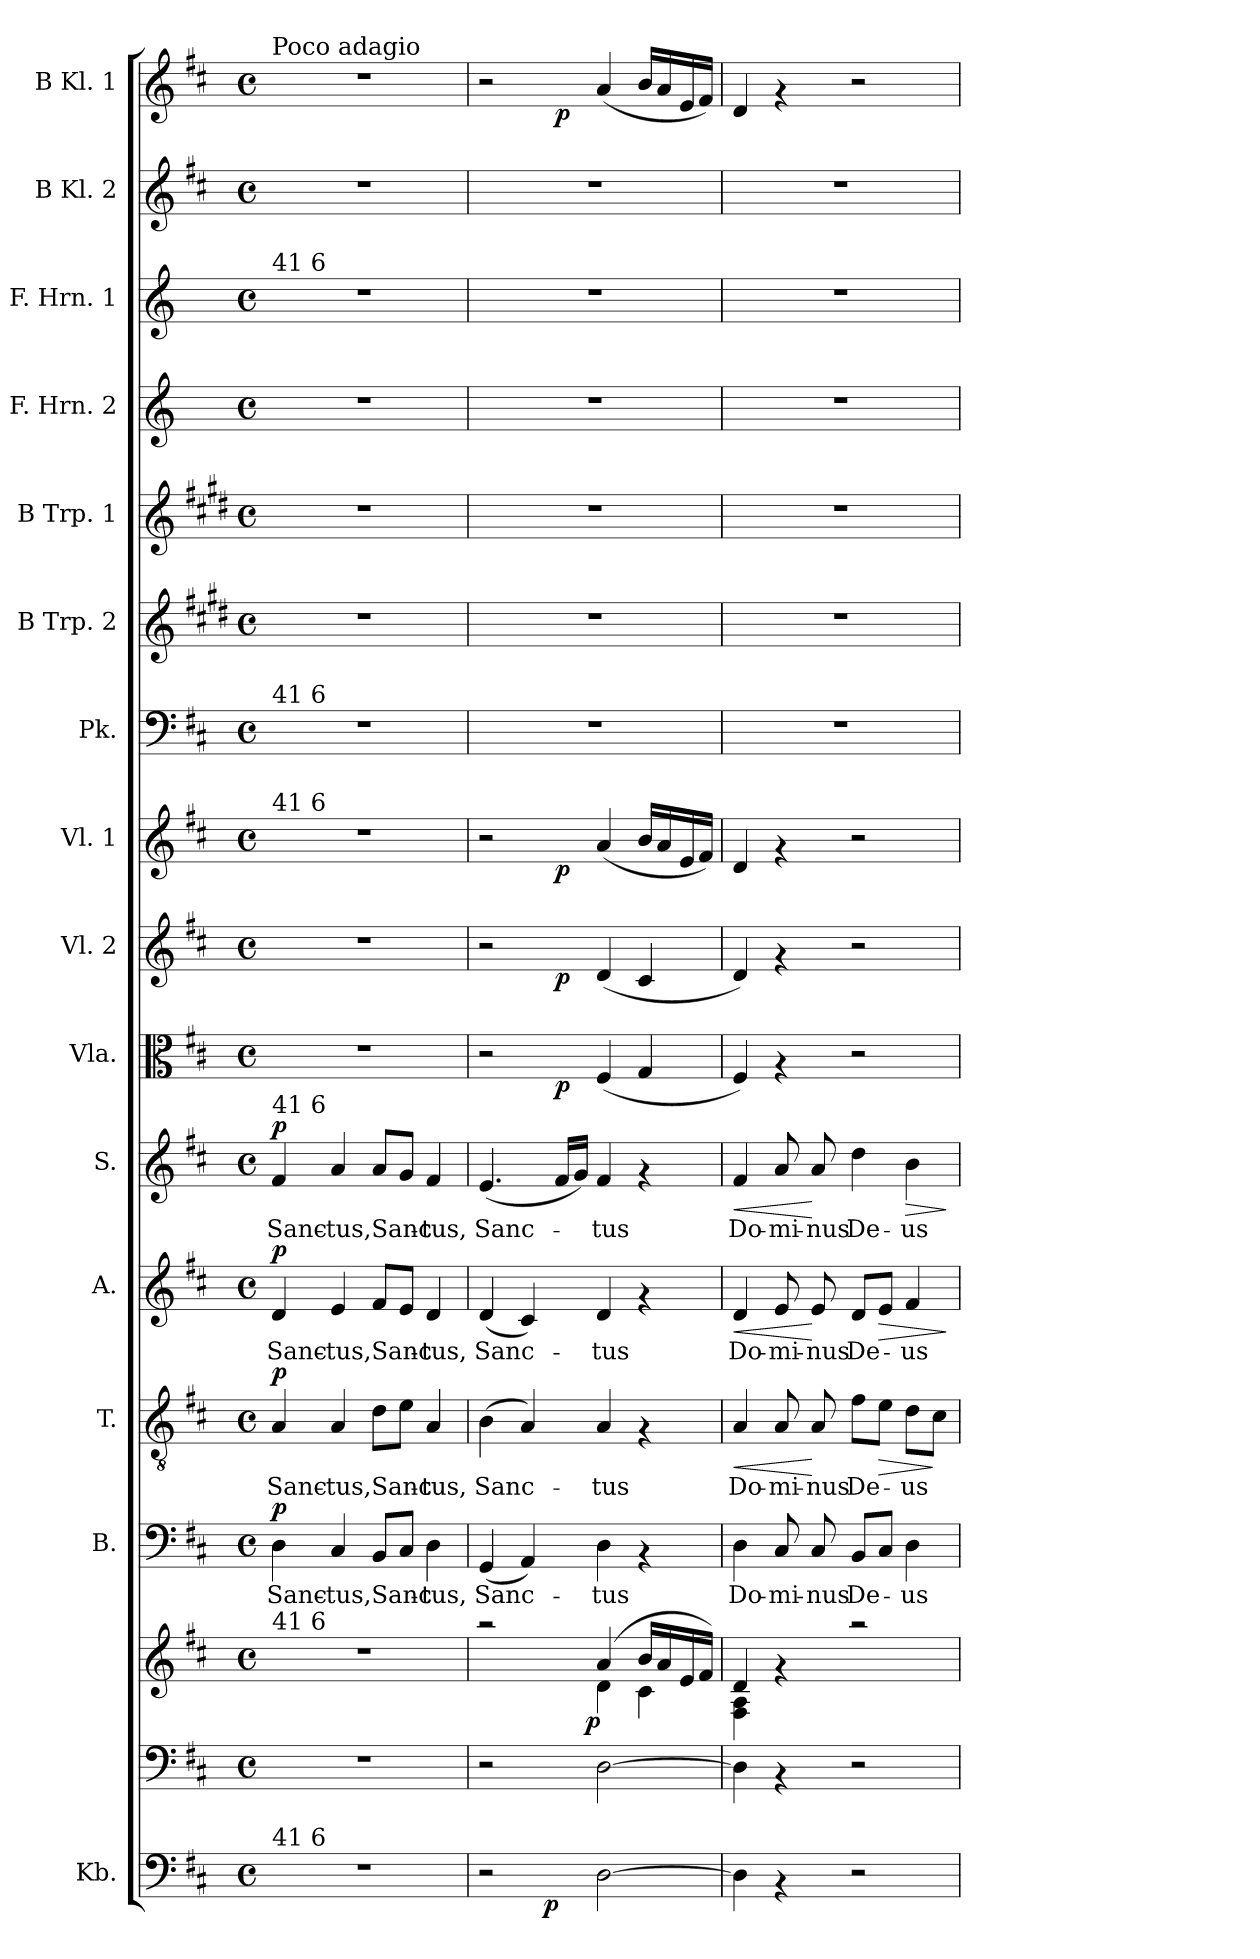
**kern	**dynam	**kern	**kern	**dynam	**kern	**text	**dynam	**kern	**text	**dynam	**kern	**text	**dynam	**kern	**text	**dynam	**kern	**dynam	**kern	**dynam	**kern	**dynam	**kern	**kern	**kern	**kern	**kern	**kern	**kern	**dynam
*part17	*part17	*part16	*part15	*part15	*part14	*part14	*part14	*part13	*part13	*part13	*part12	*part12	*part12	*part11	*part11	*part11	*part10	*part10	*part9	*part9	*part8	*part8	*part7	*part6	*part5	*part4	*part3	*part2	*part1	*part1
*staff17	*staff17	*staff16	*staff15	*staff15	*staff14	*staff14	*staff14	*staff13	*staff13	*staff13	*staff12	*staff12	*staff12	*staff11	*staff11	*staff11	*staff10	*staff10	*staff9	*staff9	*staff8	*staff8	*staff7	*staff6	*staff5	*staff4	*staff3	*staff2	*staff1	*staff1
*I"Kb.	*	*	*	*	*I"B.	*	*	*I"T.	*	*	*I"A.	*	*	*I"S.	*	*	*I"Vla.	*	*I"Vl. 2	*	*I"Vl. 1	*	*I"Pk.	*I"B Trp. 2	*I"B Trp. 1	*I"F. Hrn. 2	*I"F. Hrn. 1	*I"B Kl. 2	*I"B Kl. 1	*
*I'Kb.	*	*	*	*	*I'B.	*	*	*I'T.	*	*	*I'A.	*	*	*I'S.	*	*	*I'Vla.	*	*I'Vl. 2	*	*I'Vl. 1	*	*I'Pk.	*I'B Trp. 2	*I'B Trp. 1	*I'F. Hrn. 2	*I'F. Hrn. 1	*I'B Kl. 2	*I'B Kl. 1	*
*clefF4	*	*clefF4	*clefG2	*	*clefF4	*	*	*clefGv2	*	*	*clefG2	*	*	*clefG2	*	*	*clefC3	*	*clefG2	*	*clefG2	*	*clefF4	*clefG2	*clefG2	*clefG2	*clefG2	*clefG2	*clefG2	*
*	*	*	*	*	*	*	*	*	*	*	*	*	*	*	*	*	*	*	*	*	*	*	*	*ITrd1c2	*ITrd1c2	*ITrd-1c-2	*ITrd-1c-2	*	*	*
*k[f#c#]	*	*k[f#c#]	*k[f#c#]	*	*k[f#c#]	*	*	*k[f#c#]	*	*	*k[f#c#]	*	*	*k[f#c#]	*	*	*k[f#c#]	*	*k[f#c#]	*	*k[f#c#]	*	*k[f#c#]	*k[f#c#]	*k[f#c#]	*k[f#c#]	*k[f#c#]	*k[f#c#]	*k[f#c#]	*
*D:	*	*D:	*D:	*	*D:	*	*	*D:	*	*	*D:	*	*	*D:	*	*	*D:	*	*D:	*	*D:	*	*D:	*D:	*D:	*D:	*D:	*D:	*D:	*
*M4/4	*	*M4/4	*M4/4	*	*M4/4	*	*	*M4/4	*	*	*M4/4	*	*	*M4/4	*	*	*M4/4	*	*M4/4	*	*M4/4	*	*M4/4	*M4/4	*M4/4	*M4/4	*M4/4	*M4/4	*M4/4	*
*met(c)	*	*met(c)	*met(c)	*	*met(c)	*	*	*met(c)	*	*	*met(c)	*	*	*met(c)	*	*	*met(c)	*	*met(c)	*	*met(c)	*	*met(c)	*met(c)	*met(c)	*met(c)	*met(c)	*met(c)	*met(c)	*
=1	=1	=1	=1	=1	=1	=1	=1	=1	=1	=1	=1	=1	=1	=1	=1	=1	=1	=1	=1	=1	=1	=1	=1	=1	=1	=1	=1	=1	=1	=1
!	!	!	!	!	!	!	!	!	!	!	!	!	!	!	!	!	!	!	!	!	!	!	!	!	!	!	!	!	!LO:TX:a:t=Poco adagio	!
!	!	!	!	!	!	!	!	!	!	!	!	!	!	!	!	!	!	!	!	!	!	!	!	!	!	!	!LO:TX:a:t=41 6	!	!	!
!	!	!	!	!	!	!	!	!	!	!	!	!	!	!	!	!	!	!	!	!	!	!	!LO:TX:a:t=41 6	!	!	!	!	!	!	!
!	!	!	!	!	!	!	!	!	!	!	!	!	!	!	!	!	!	!	!	!	!LO:TX:a:t=41 6	!	!	!	!	!	!	!	!	!
!	!	!	!	!	!	!	!	!	!	!	!	!	!	!LO:TX:a:t=41 6	!	!	!	!	!	!	!	!	!	!	!	!	!	!	!	!
!	!	!	!LO:TX:a:t=41 6	!	!	!	!	!	!	!	!	!	!	!	!	!	!	!	!	!	!	!	!	!	!	!	!	!	!	!
!LO:TX:a:t=41 6	!	!	!	!	!	!	!	!	!	!	!	!	!	!	!	!	!	!	!	!	!	!	!	!	!	!	!	!	!	!
!	!	!	!	!	!	!LO:LY:b	!LO:DY:a	!	!LO:LY:b	!LO:DY:a	!	!LO:LY:b	!LO:DY:a	!	!LO:LY:b	!LO:DY:a	!	!	!	!	!	!	!	!	!	!	!	!	!	!
1r	.	1r	1r	.	4D\	Sanc-	p	4A/	Sanc-	p	4d/	Sanc-	p	4f#/	Sanc-	p	1r	.	1r	.	1r	.	1r	1r	1r	1r	1r	1r	1r	.
!	!	!	!	!	!	!LO:LY:b	!	!	!LO:LY:b	!	!	!LO:LY:b	!	!	!LO:LY:b	!	!	!	!	!	!	!	!	!	!	!	!	!	!	!
.	.	.	.	.	4C#/	-tus,Sanc-	.	4A/	-tus,Sanc-	.	4e/	-tus,Sanc-	.	4a/	-tus,Sanc-	.	.	.	.	.	.	.	.	.	.	.	.	.	.	.
.	.	.	.	.	8BB/L	.	.	8d\L	.	.	8f#/L	.	.	8a/L	.	.	.	.	.	.	.	.	.	.	.	.	.	.	.	.
.	.	.	.	.	8C#/J	.	.	8e\J	.	.	8e/J	.	.	8g/J	.	.	.	.	.	.	.	.	.	.	.	.	.	.	.	.
!	!	!	!	!	!	!LO:LY:b	!	!	!LO:LY:b	!	!	!LO:LY:b	!	!	!LO:LY:b	!	!	!	!	!	!	!	!	!	!	!	!	!	!	!
.	.	.	.	.	4D\	-tus,	.	4A/	-tus,	.	4d/	-tus,	.	4f#/	-tus,	.	.	.	.	.	.	.	.	.	.	.	.	.	.	.
=2	=2	=2	=2	=2	=2	=2	=2	=2	=2	=2	=2	=2	=2	=2	=2	=2	=2	=2	=2	=2	=2	=2	=2	=2	=2	=2	=2	=2	=2	=2
*	*	*	*^	*	*	*	*	*	*	*	*	*	*	*	*	*	*	*	*	*	*	*	*	*	*	*	*	*	*	*
!	!	!	!	!	!	!	!LO:LY:b	!	!	!LO:LY:b	!	!	!LO:LY:b	!	!	!LO:LY:b	!	!	!	!	!	!	!	!	!	!	!	!	!	!	!
*^	*	*	*	*^	*	*	*	*	*	*	*	*	*	*	*	*	*	*^	*	*^	*	*^	*	*	*	*	*	*	*	*^	*
2r	4ryy	.	2r	2raa	2ryy	4...ryy	.	(<4GG/	Sanc-	.	(>4B\	Sanc-	.	(<4d/	Sanc-	.	(<4.e/	Sanc-	.	2r	4.ryy	.	2r	4.ryy	.	2r	4.ryy	.	1r	1r	1r	1r	1r	1r	2r	4.ryy	.
.	16.ryy	.	.	.	.	.	.	4AA/)	.	.	4A/)	.	.	4c#/)	.	.	.	.	.	.	.	.	.	.	.	.	.	.	.	.	.	.	.	.	.	.	.
!	!	!LO:DY:b	!	!	!	!	!	!	!	!	!	!	!	!	!	!	!	!	!	!	!	!	!	!	!	!	!	!	!	!	!	!	!	!	!	!	!
.	2ryy	p	.	.	.	.	.	.	.	.	.	.	.	.	.	.	.	.	.	.	.	.	.	.	.	.	.	.	.	.	.	.	.	.	.	.	.
!	!	!	!	!	!	!	!	!	!	!	!	!	!	!	!	!	!	!	!	!	!	!LO:DY:b	!	!	!LO:DY:b	!	!	!LO:DY:b	!	!	!	!	!	!	!	!	!LO:DY:b
.	.	.	.	.	.	.	.	.	.	.	.	.	.	.	.	.	16f#/LL	.	.	.	2ryy	p	.	2ryy	p	.	2ryy	p	.	.	.	.	.	.	.	2ryy	p
.	.	.	.	.	.	.	.	.	.	.	.	.	.	.	.	.	16g/JJ)	.	.	.	.	.	.	.	.	.	.	.	.	.	.	.	.	.	.	.	.
!	!	!	!	!	!	!	!LO:DY:b	!	!	!	!	!	!	!	!	!	!	!	!	!	!	!	!	!	!	!	!	!	!	!	!	!	!	!	!	!	!
.	.	.	.	.	.	2ryy	p	.	.	.	.	.	.	.	.	.	.	.	.	.	.	.	.	.	.	.	.	.	.	.	.	.	.	.	.	.	.
!	!	!	!	!	!	!	!	!	!LO:LY:b	!	!	!LO:LY:b	!	!	!LO:LY:b	!	!	!LO:LY:b	!	!	!	!	!	!	!	!	!	!	!	!	!	!	!	!	!	!	!
[>2D\	.	.	[>2D\	(>4a/	4d\	.	.	4D\	-tus	.	4A/	-tus	.	4d/	-tus	.	4f#/	-tus	.	(<4F#/	.	.	(<4d/	.	.	(<4a/	.	.	.	.	.	.	.	.	(<4a/	.	.
.	.	.	.	16b/LL	4c#\	.	.	4rAA	.	.	4rF	.	.	4rf	.	.	4rf	.	.	4G/	.	.	4c#/	.	.	16b/LL	.	.	.	.	.	.	.	.	16b/LL	.	.
.	.	.	.	16a/	.	.	.	.	.	.	.	.	.	.	.	.	.	.	.	.	.	.	.	.	.	16a/	.	.	.	.	.	.	.	.	16a/	.	.
.	8ryy	.	.	.	.	.	.	.	.	.	.	.	.	.	.	.	.	.	.	.	.	.	.	.	.	.	.	.	.	.	.	.	.	.	.	.	.
.	.	.	.	16e/	.	.	.	.	.	.	.	.	.	.	.	.	.	.	.	.	8ryy	.	.	8ryy	.	16e/	8ryy	.	.	.	.	.	.	.	16e/	8ryy	.
.	.	.	.	16f#/JJ)	.	.	.	.	.	.	.	.	.	.	.	.	.	.	.	.	.	.	.	.	.	16f#/JJ)	.	.	.	.	.	.	.	.	16f#/JJ)	.	.
.	32ryy	.	.	.	.	32ryy	.	.	.	.	.	.	.	.	.	.	.	.	.	.	.	.	.	.	.	.	.	.	.	.	.	.	.	.	.	.	.
=3	=3	=3	=3	=3	=3	=3	=3	=3	=3	=3	=3	=3	=3	=3	=3	=3	=3	=3	=3	=3	=3	=3	=3	=3	=3	=3	=3	=3	=3	=3	=3	=3	=3	=3	=3	=3	=3
!	!	!	!	!	!	!	!	!	!LO:LY:b	!	!	!LO:LY:b	!LO:HP:b	!	!LO:LY:b	!LO:HP:b	!	!LO:LY:b	!LO:HP:b	!	!	!	!	!	!	!	!	!	!	!	!	!	!	!	!	!	!
*	*	*	*	*	*	*	*	*	*	*	*	*	*	*	*	*	*	*	*	*v	*v	*	*	*	*	*v	*v	*	*	*	*	*	*	*	*v	*v	*
*v	*v	*	*	*	*v	*v	*	*	*	*	*	*	*	*	*	*	*	*	*	*	*	*v	*v	*	*	*	*	*	*	*	*	*	*	*
4D\]	.	4D\]	4d/	4F#\ 4A\	.	4D\	Do-	.	4A/	Do-	<	4d/	Do-	<	4f#/	Do-	<	4F#/)	.	4d/)	.	4d/	.	1r	1r	1r	1r	1r	1r	4d/	.
!	!	!	!	!	!	!	!LO:LY:b	!	!	!LO:LY:b	!	!	!LO:LY:b	!	!	!LO:LY:b	!	!	!	!	!	!	!	!	!	!	!	!	!	!	!
4rAA	.	4rAA	4rf	2.ryy	.	8C#/	-mi-	.	8A/	-mi-	.	8e/	-mi-	.	8a/	-mi-	.	4rG	.	4rf	.	4rf	.	.	.	.	.	.	.	4rf	.
!	!	!	!	!	!	!	!LO:LY:b	!	!	!LO:LY:b	!	!	!LO:LY:b	!	!	!LO:LY:b	!	!	!	!	!	!	!	!	!	!	!	!	!	!	!
.	.	.	.	.	.	8C#/	-nus	.	8A/	-nus	[	8e/	-nus	[	8a/	-nus	[	.	.	.	.	.	.	.	.	.	.	.	.	.	.
!	!	!	!	!	!	!	!LO:LY:b	!	!	!LO:LY:b	!	!	!LO:LY:b	!	!	!LO:LY:b	!	!	!	!	!	!	!	!	!	!	!	!	!	!	!
2r	.	2r	2raa	.	.	8BB/L	De-	.	8f#\L	De-	.	8d/L	De-	.	4dd\	De-	.	2r	.	2r	.	2r	.	.	.	.	.	.	.	2r	.
!	!	!	!	!	!	!	!	!	!	!	!LO:HP:b	!	!	!LO:HP:b	!	!	!	!	!	!	!	!	!	!	!	!	!	!	!	!	!
.	.	.	.	.	.	8C#/J	.	.	8e\J	.	>	8e/J	.	>	.	.	.	.	.	.	.	.	.	.	.	.	.	.	.	.	.
!	!	!	!	!	!	!	!LO:LY:b	!	!	!LO:LY:b	!	!	!LO:LY:b	!	!	!LO:LY:b	!LO:HP:b	!	!	!	!	!	!	!	!	!	!	!	!	!	!
.	.	.	.	.	.	4D\	-us	.	8d\L	-us	.	4f#/	-us	.	4b\	-us	>	.	.	.	.	.	.	.	.	.	.	.	.	.	.
.	.	.	.	.	.	.	.	.	8c#\J	.	]	.	.	.	.	.	.	.	.	.	.	.	.	.	.	.	.	.	.	.	.
*	*	*	*v	*v	*	*	*	*	*	*	*	*	*	*	*	*	*	*	*	*	*	*	*	*	*	*	*	*	*	*	*
.	.	.	.	.	.	.	.	.	.	.	.	.	]	.	.	]	.	.	.	.	.	.	.	.	.	.	.	.	.	.
=	=	=	=	=	=	=	=	=	=	=	=	=	=	=	=	=	=	=	=	=	=	=	=	=	=	=	=	=	=	=
*-	*-	*-	*-	*-	*-	*-	*-	*-	*-	*-	*-	*-	*-	*-	*-	*-	*-	*-	*-	*-	*-	*-	*-	*-	*-	*-	*-	*-	*-	*-
